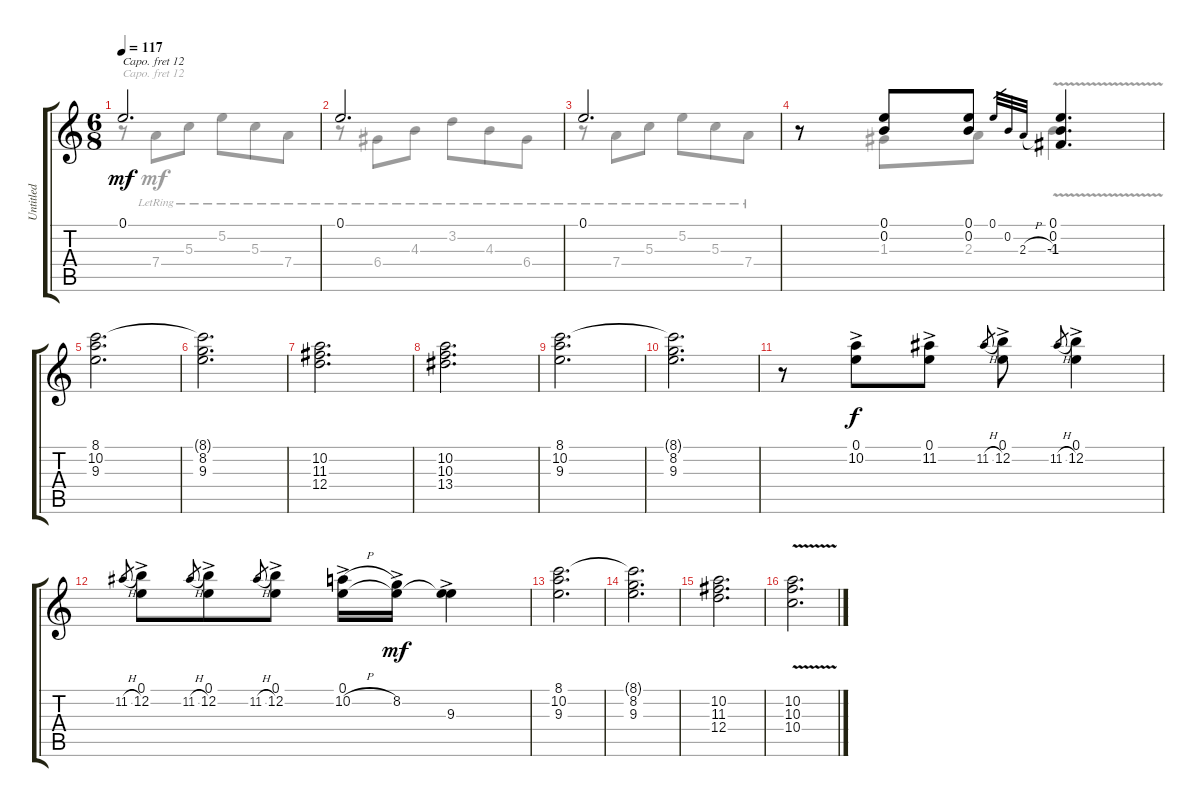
\track ("Untitled" "Untitled") {instrument rockorgan}
\staff {score tabs}
\capo 12
\tuning (E4 B3 G3 D3 A2 E2) {hide}
\voice
\ts (6 8)
\tempo 117
\clef g2
\ks c
0.1.2{d dy mf} |
0.1.2{d} |
0.1.2{d} |
r.8 (0.1 0.2).8 (0.1 0.2).8 0.1.32{gr} 0.2.32{gr} 2.3{h}.32{gr} (0.1 0.2 -1.3).4{d} |
(8.1 10.2 9.3).2{d} |
(8.1{t} 8.2 9.3).2{d} |
(10.2 11.3 12.4).2{d} |
(10.2 10.3 13.4).2{d} |
(8.1 10.2 9.3).2{d} |
(8.1{t} 8.2 9.3).2{d} |
r.8 (0.1{ac} 10.2{ac}).8{dy f} (0.1{ac} 11.2{ac}).8 11.2{h}.8{gr} (0.1{ac} 12.2{ac}).8 11.2{h}.8{gr} (0.1{ac} 12.2{ac}).4 |
11.2{h}.8{gr} (0.1{ac} 12.2{ac}).8 11.2{h}.8{gr} (0.1{ac} 12.2{ac}).8 11.2{h}.8{gr} (0.1{ac} 12.2{ac}).8 (0.1{ac} 10.2{h ac}).16 (0.1{t} 8.2{ac}).16{dy mf} (0.1{t} 9.3{ac}).4 |
(8.1 10.2 9.3).2{d} |
(8.1{t} 8.2 9.3).2{d} |
(10.2 11.3 12.4).2{d} |
(10.2{v} 10.3{v} 10.4{v}).2{d}
\voice
\clef g2
\ottava regular
\simile none
\ks c
r.8{dy mf} 7.4{lr}.8 5.3{lr}.8 5.2{lr}.8 5.3{lr}.8 7.4{lr}.8 |
r.8 6.4{lr}.8 4.3{lr}.8 3.2{lr}.8 4.3{lr}.8 6.4{lr}.8 |
r.8 7.4{lr}.8 5.3{lr}.8 5.2{lr}.8 5.3{lr}.8 7.4{lr}.8 |
r.8 1.3.8 2.3.8 4.3{v}.4{d} |
|
|
|
|
|
|
|
|
|
|
|
